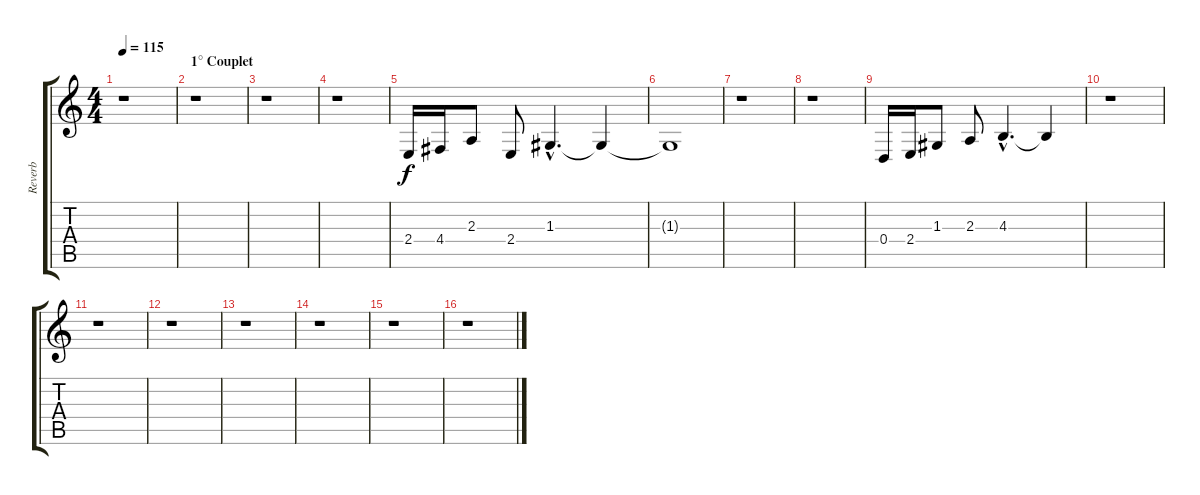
\track ("Reverb" "Reverb") {instrument fx6goblins}
\staff {score tabs}
\tuning (E4 B3 G3 D3 A2 E2) {hide}
\ts (4 4)
\tempo 115
\clef g2
\ks c
r.1{dy f} |
\section ("" "1° Couplet")
r.1 |
r.1 |
r.1 |
2.4.16 4.4.16 2.3.8 2.4.8 1.3{hac}.4{d} 1.3{t}.4 |
1.3{t}.1 |
r.1 |
r.1 |
0.4.16 2.4.16 1.3.8 2.3.8 4.3{hac}.4{d} 4.3{t}.4 |
r.1 |
r.1 |
r.1 |
r.1 |
r.1 |
r.1 |
r.1
